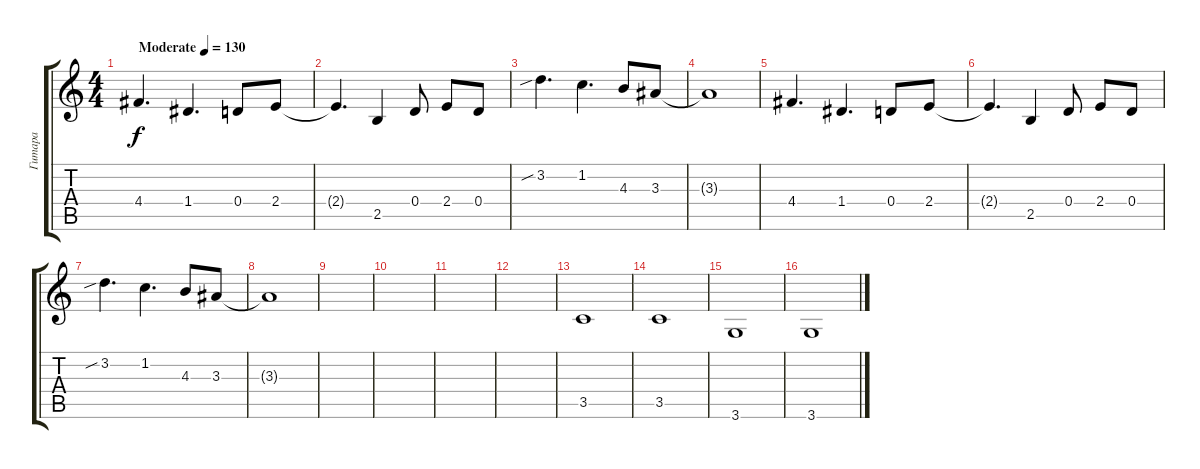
\track ("Гитара" "Гитара") {instrument electricguitarclean}
\staff {score tabs}
\tuning (E4 B3 G3 D3 A2 E2) {hide}
\ts (4 4)
\tempo (130 "Moderate")
\clef g2
\ks c
4.4.4{d dy f instrument electricguitarclean} 1.4.4{d} 0.4.8 2.4.8 |
2.4{t}.4{d} 2.5.4 0.4.8 2.4.8 0.4.8 |
3.2{sib}.4{d} 1.2.4{d} 4.3.8 3.3.8 |
3.3{t}.1 |
4.4.4{d} 1.4.4{d} 0.4.8 2.4.8 |
2.4{t}.4{d} 2.5.4 0.4.8 2.4.8 0.4.8 |
3.2{sib}.4{d} 1.2.4{d} 4.3.8 3.3.8 |
3.3{t}.1 |
|
|
|
|
3.5.1 |
3.5.1 |
3.6.1 |
3.6.1
